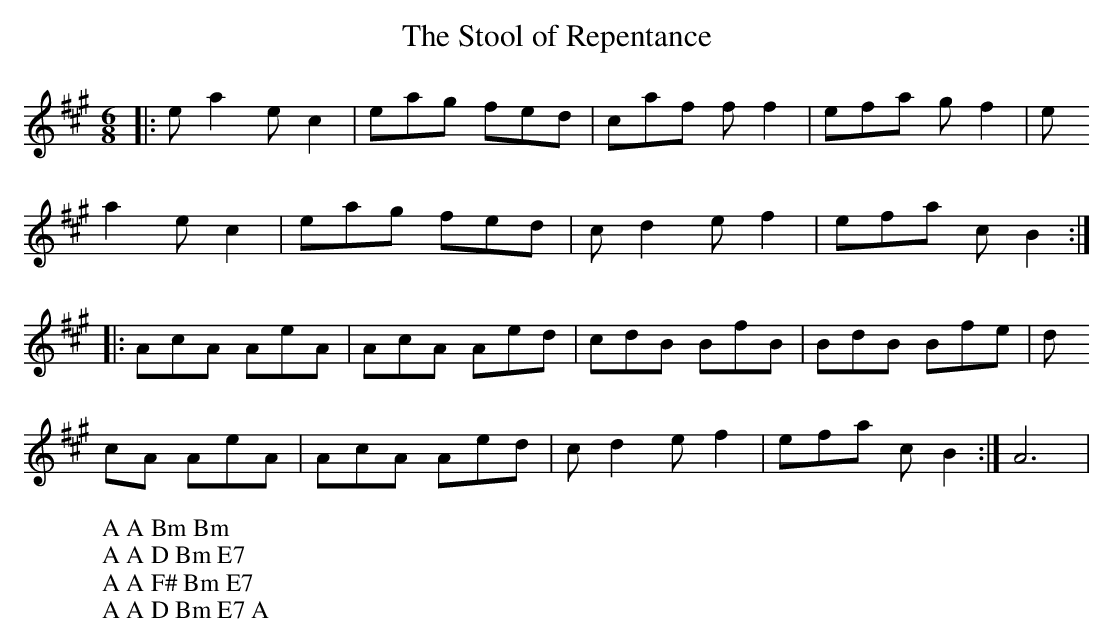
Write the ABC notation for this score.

X:1
T:The Stool of Repentance
M:6/8
L:1/8
K:A
|:ea2 ec2|eag fed|caf ff2|efa gf2|e
W: A A Bm Bm
a2 ec2|eag fed|cd2 ef2|efa cB2:|
W: A A D Bm E7
|:AcA AeA|AcA Aed|cdB BfB|BdB Bfe|d
W: A A F# Bm E7
cA AeA|AcA Aed|cd2 ef2|efa cB2:|A6|
W: A A D Bm E7 A
